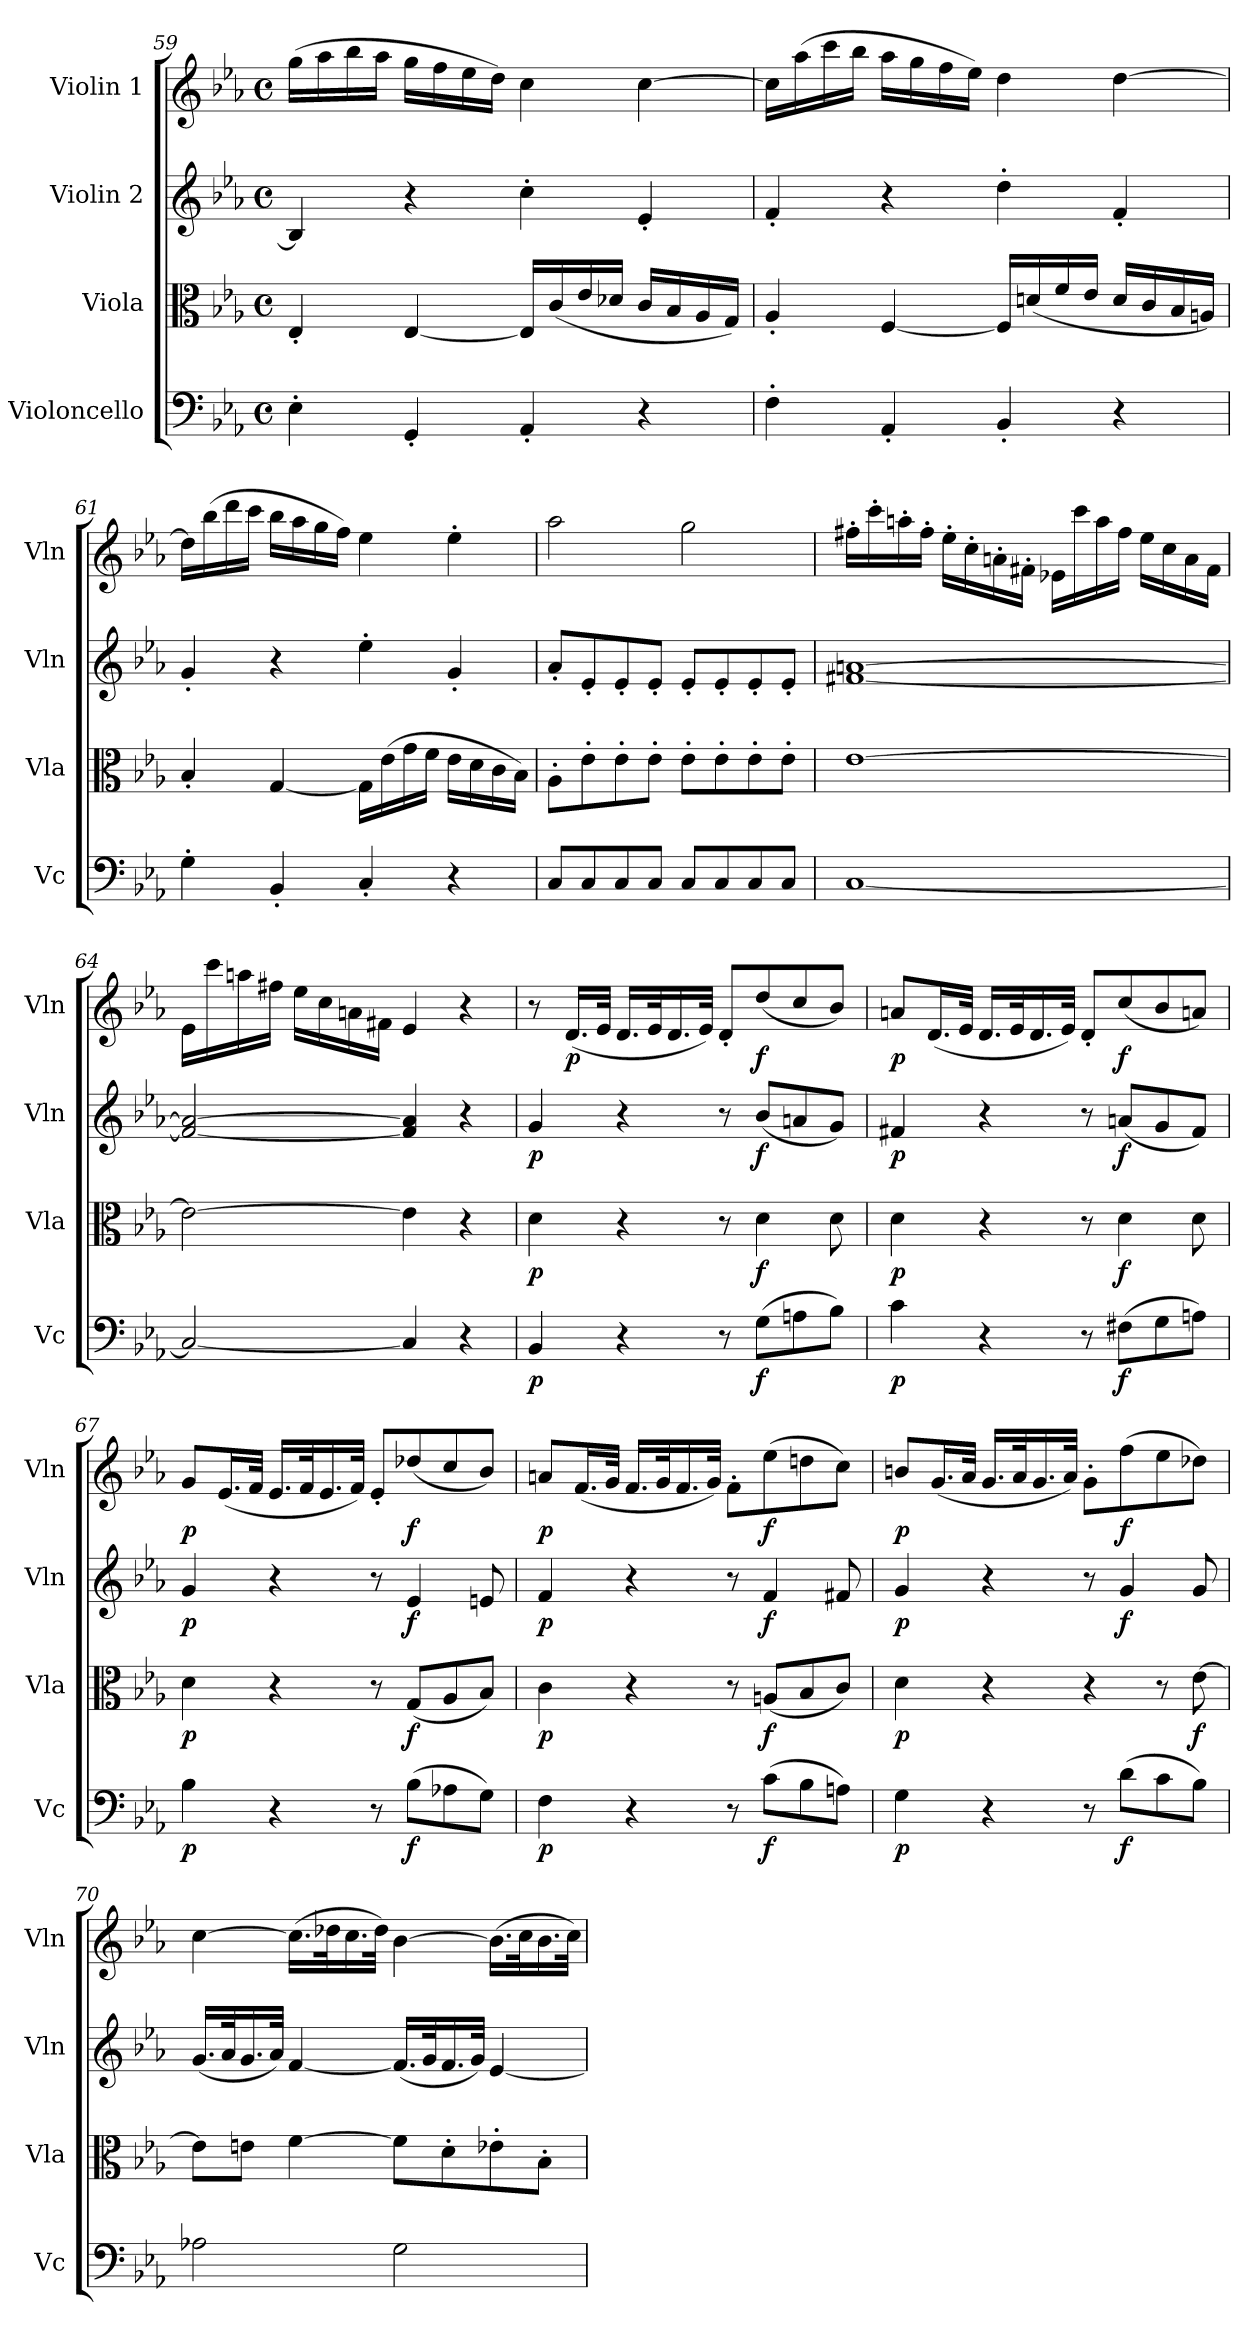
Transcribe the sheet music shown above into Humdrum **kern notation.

**kern	**dynam	**kern	**dynam	**kern	**dynam	**kern	**dynam
*part4	*part4	*part3	*part3	*part2	*part2	*part1	*part1
*staff4	*staff4	*staff3	*staff3	*staff2	*staff2	*staff1	*staff1
*I"Violoncello	*	*I"Viola	*	*I"Violin 2	*	*I"Violin 1	*
*I'Vc	*	*I'Vla	*	*I'Vln	*	*I'Vln	*
!!LO:LB:g=z
*clefF4	*	*clefC3	*	*clefG2	*	*clefG2	*
*k[b-e-a-]	*	*k[b-e-a-]	*	*k[b-e-a-]	*	*k[b-e-a-]	*
*M4/4	*	*M4/4	*	*M4/4	*	*M4/4	*
*met(c)	*	*met(c)	*	*met(c)	*	*met(c)	*
=59	=59	=59	=59	=59	=59	=59	=59
4E-'\	.	4E-'/	.	4B-/]	.	(16gg\LL	.
.	.	.	.	.	.	16aa-\	.
.	.	.	.	.	.	16bb-\	.
.	.	.	.	.	.	16aa-\JJ	.
4GG'/	.	[4E-/	.	4r	.	16gg\LL	.
.	.	.	.	.	.	16ff\	.
.	.	.	.	.	.	16ee-\	.
.	.	.	.	.	.	16dd\JJ)	.
4AA-'/	.	16E-/LL]	.	4cc'\	.	4cc\	.
.	.	(16c/	.	.	.	.	.
.	.	16e-/	.	.	.	.	.
.	.	16d-X/JJ	.	.	.	.	.
4r	.	16c/LL	.	4e-'/	.	[4cc\	.
.	.	16B-/	.	.	.	.	.
.	.	16A-/	.	.	.	.	.
.	.	16G/JJ)	.	.	.	.	.
=60	=60	=60	=60	=60	=60	=60	=60
4F'\	.	4A-'/	.	4f'/	.	16cc\LL]	.
.	.	.	.	.	.	(16aa-\	.
.	.	.	.	.	.	16ccc\	.
.	.	.	.	.	.	16bb-\JJ	.
4AA-'/	.	[4F/	.	4r	.	16aa-\LL	.
.	.	.	.	.	.	16gg\	.
.	.	.	.	.	.	16ff\	.
.	.	.	.	.	.	16ee-\JJ)	.
4BB-'/	.	16F/LL]	.	4dd'\	.	4dd\	.
.	.	(16dn/	.	.	.	.	.
.	.	16f/	.	.	.	.	.
.	.	16e-/JJ	.	.	.	.	.
4r	.	16d/LL	.	4f'/	.	[4dd\	.
.	.	16c/	.	.	.	.	.
.	.	16B-/	.	.	.	.	.
.	.	16An/JJ)	.	.	.	.	.
!!LO:LB:g=z
=61	=61	=61	=61	=61	=61	=61	=61
4G'\	.	4B-'/	.	4g'/	.	16dd\LL]	.
.	.	.	.	.	.	(16bb-\	.
.	.	.	.	.	.	16ddd\	.
.	.	.	.	.	.	16ccc\JJ	.
4BB-'/	.	[4G/	.	4r	.	16bb-\LL	.
.	.	.	.	.	.	16aa-\	.
.	.	.	.	.	.	16gg\	.
.	.	.	.	.	.	16ff\JJ)	.
4C'/	.	16G\LL]	.	4ee-'\	.	4ee-\	.
.	.	(16e-\	.	.	.	.	.
.	.	16g\	.	.	.	.	.
.	.	16f\JJ	.	.	.	.	.
4r	.	16e-\LL	.	4g'/	.	4ee-'\	.
.	.	16d\	.	.	.	.	.
.	.	16c\	.	.	.	.	.
.	.	16B-\JJ)	.	.	.	.	.
!!LO:LB:g=z
=62	=62	=62	=62	=62	=62	=62	=62
8C/L	.	8A-'\L	.	8a-'/L	.	2aa-\	.
8C/	.	8e-'\	.	8e-'/	.	.	.
8C/	.	8e-'\	.	8e-'/	.	.	.
8C/J	.	8e-'\J	.	8e-'/J	.	.	.
8C/L	.	8e-'\L	.	8e-'/L	.	2gg\	.
8C/	.	8e-'\	.	8e-'/	.	.	.
8C/	.	8e-'\	.	8e-'/	.	.	.
8C/J	.	8e-'\J	.	8e-'/J	.	.	.
=63	=63	=63	=63	=63	=63	=63	=63
[1C	.	[1e-	.	[1f#X [1an	.	16ff#X'\LL	.
.	.	.	.	.	.	16ccc'\	.
.	.	.	.	.	.	16aan'\	.
.	.	.	.	.	.	16ff#'\JJ	.
.	.	.	.	.	.	16ee-'\LL	.
.	.	.	.	.	.	16cc'\	.
.	.	.	.	.	.	16an'\	.
.	.	.	.	.	.	16f#X'\JJ	.
.	.	.	.	.	.	16e-X\LL	.
.	.	.	.	.	.	16ccc\	.
.	.	.	.	.	.	16aa\	.
.	.	.	.	.	.	16ff#\JJ	.
.	.	.	.	.	.	16ee-\LL	.
.	.	.	.	.	.	16cc\	.
.	.	.	.	.	.	16a\	.
.	.	.	.	.	.	16f#\JJ	.
=64	=64	=64	=64	=64	=64	=64	=64
2C/_	.	2e-\_	.	2f#/_ 2a/_	.	16e-\LL	.
.	.	.	.	.	.	16ccc\	.
.	.	.	.	.	.	16aan\	.
.	.	.	.	.	.	16ff#X\JJ	.
.	.	.	.	.	.	16ee-\LL	.
.	.	.	.	.	.	16cc\	.
.	.	.	.	.	.	16an\	.
.	.	.	.	.	.	16f#X\JJ	.
4C/]	.	4e-\]	.	4f#/] 4a/]	.	4e-/	.
4r	.	4r	.	4r	.	4r	.
!!LO:LB:g=z
=65	=65	=65	=65	=65	=65	=65	=65
!	!LO:DY:b	!	!LO:DY:b	!	!LO:DY:b	!	!
4BB-/	p	4d\	p	4g/	p	8r	.
!	!	!	!	!	!	!	!LO:DY:b
.	.	.	.	.	.	(16.d/LL	p
.	.	.	.	.	.	32e-/JJk	.
4r	.	4r	.	4r	.	16.d/LL	.
.	.	.	.	.	.	32e-/K	.
.	.	.	.	.	.	16.d/	.
.	.	.	.	.	.	32e-/JJk)	.
8r	.	8r	.	8r	.	8d'/L	.
!	!LO:DY:b	!	!LO:DY:b	!	!LO:DY:b	!	!LO:DY:b
(8G\L	f	4d\	f	(8b-/L	f	(8dd/	f
8An\	.	.	.	8an/	.	8cc/	.
8B-\J)	.	8d\	.	8g/J)	.	8b-/J)	.
!!LO:LB:g=z
=66	=66	=66	=66	=66	=66	=66	=66
!	!LO:DY:b	!	!LO:DY:b	!	!LO:DY:b	!	!LO:DY:b
4c\	p	4d\	p	4f#X/	p	8an/L	p
.	.	.	.	.	.	(16.d/L	.
.	.	.	.	.	.	32e-/JJk	.
4r	.	4r	.	4r	.	16.d/LL	.
.	.	.	.	.	.	32e-/K	.
.	.	.	.	.	.	16.d/	.
.	.	.	.	.	.	32e-/JJk)	.
8r	.	8r	.	8r	.	8d'/L	.
!	!LO:DY:b	!	!LO:DY:b	!	!LO:DY:b	!	!LO:DY:b
(8F#X\L	f	4d\	f	(8an/L	f	(8cc/	f
8G\	.	.	.	8g/	.	8b-/	.
8An\J)	.	8d\	.	8f#/J)	.	8an/J)	.
=67	=67	=67	=67	=67	=67	=67	=67
!	!LO:DY:b	!	!LO:DY:b	!	!LO:DY:b	!	!LO:DY:b
4B-\	p	4d\	p	4g/	p	8g/L	p
.	.	.	.	.	.	(16.e-/L	.
.	.	.	.	.	.	32f/JJk	.
4r	.	4r	.	4r	.	16.e-/LL	.
.	.	.	.	.	.	32f/K	.
.	.	.	.	.	.	16.e-/	.
.	.	.	.	.	.	32f/JJk)	.
8r	.	8r	.	8r	.	8e-'/L	.
!	!LO:DY:b	!	!LO:DY:b	!	!LO:DY:b	!	!LO:DY:b
(8B-\L	f	(8G/L	f	4e-/	f	(8dd-X/	f
8A-X\	.	8A-/	.	.	.	8cc/	.
8G\J)	.	8B-/J)	.	8en/	.	8b-/J)	.
=68	=68	=68	=68	=68	=68	=68	=68
!	!LO:DY:b	!	!LO:DY:b	!	!LO:DY:b	!	!LO:DY:b
4F\	p	4c\	p	4f/	p	8an/L	p
.	.	.	.	.	.	(16.f/L	.
.	.	.	.	.	.	32g/JJk	.
4r	.	4r	.	4r	.	16.f/LL	.
.	.	.	.	.	.	32g/K	.
.	.	.	.	.	.	16.f/	.
.	.	.	.	.	.	32g/JJk)	.
8r	.	8r	.	8r	.	8f'\L	.
!	!LO:DY:b	!	!LO:DY:b	!	!LO:DY:b	!	!LO:DY:b
(8c\L	f	(8An/L	f	4f/	f	(8ee-\	f
8B-\	.	8B-/	.	.	.	8ddn\	.
8An\J)	.	8c/J)	.	8f#X/	.	8cc\J)	.
!!LO:PB:g=z
=69	=69	=69	=69	=69	=69	=69	=69
!	!LO:DY:b	!	!LO:DY:b	!	!LO:DY:b	!	!LO:DY:b
4G\	p	4d\	p	4g/	p	8bn/L	p
.	.	.	.	.	.	(16.g/L	.
.	.	.	.	.	.	32a-/JJk	.
4r	.	4r	.	4r	.	16.g/LL	.
.	.	.	.	.	.	32a-/K	.
.	.	.	.	.	.	16.g/	.
.	.	.	.	.	.	32a-/JJk)	.
8r	.	4r	.	8r	.	8g'\L	.
!	!LO:DY:b	!	!	!	!LO:DY:b	!	!LO:DY:b
(8d\L	f	.	.	4g/	f	(8ff\	f
8c\	.	8r	.	.	.	8ee-\	.
!	!	!	!LO:DY:b	!	!	!	!
8B-\J)	.	[8e-\	f	8g/	.	8dd-X\J)	.
!!LO:LB:g=z
=70	=70	=70	=70	=70	=70	=70	=70
2A-X\	.	8e-\L]	.	(16.g/LL	.	[4cc\	.
.	.	.	.	32a-/K	.	.	.
.	.	8en\J	.	16.g/	.	.	.
.	.	.	.	32a-/JJk)	.	.	.
.	.	[4f\	.	[4f/	.	(16.cc\LL]	.
.	.	.	.	.	.	32dd-X\K	.
.	.	.	.	.	.	16.cc\	.
.	.	.	.	.	.	32dd-\JJk)	.
2G\	.	8f\L]	.	(16.f/LL]	.	[4b-\	.
.	.	.	.	32g/K	.	.	.
.	.	8d'\	.	16.f/	.	.	.
.	.	.	.	32g/JJk)	.	.	.
.	.	8e-X'\	.	[4e-/	.	(16.b-\LL]	.
.	.	.	.	.	.	32cc\K	.
.	.	8B-'\J	.	.	.	16.b-\	.
.	.	.	.	.	.	32cc\JJk)	.
=	=	=	=	=	=	=	=
*-	*-	*-	*-	*-	*-	*-	*-
